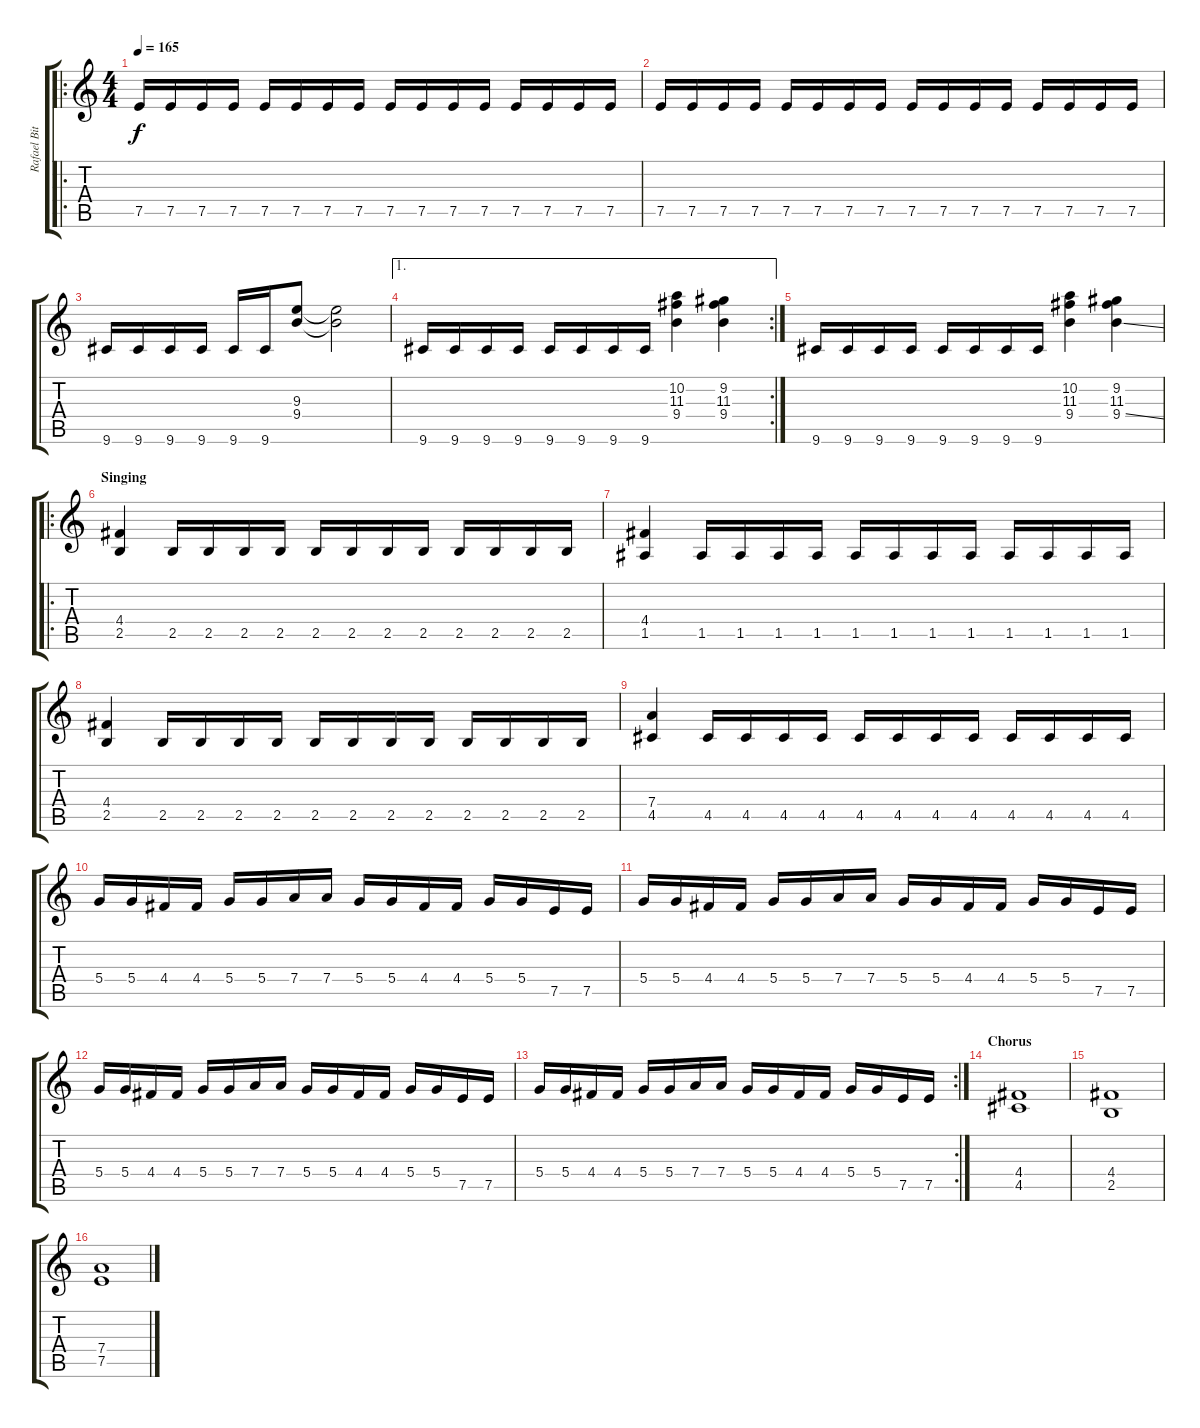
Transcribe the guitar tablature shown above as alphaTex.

\track ("Rafael Bittencourt" "Rafael Bit") {instrument distortionguitar}
\staff {score tabs}
\tuning (E4 B3 G3 D3 A2 E2) {hide}
\ro
\ts (4 4)
\tempo 165
\clef g2
\ks c
7.5.16{dy f} 7.5.16 7.5.16 7.5.16 7.5.16 7.5.16 7.5.16 7.5.16 7.5.16 7.5.16 7.5.16 7.5.16 7.5.16 7.5.16 7.5.16 7.5.16 |
7.5.16 7.5.16 7.5.16 7.5.16 7.5.16 7.5.16 7.5.16 7.5.16 7.5.16 7.5.16 7.5.16 7.5.16 7.5.16 7.5.16 7.5.16 7.5.16 |
9.6.16 9.6.16 9.6.16 9.6.16 9.6.16 9.6.16 (9.3 9.4).8 (9.3{t} 9.4{t}).2 |
\ae 1
\rc 2
9.6.16 9.6.16 9.6.16 9.6.16 9.6.16 9.6.16 9.6.16 9.6.16 (10.2 11.3 9.4).4 (9.2 11.3 9.4).4 |
9.6.16 9.6.16 9.6.16 9.6.16 9.6.16 9.6.16 9.6.16 9.6.16 (10.2 11.3 9.4).4 (9.2 11.3 9.4{ss}).4 |
\ro
\section ("" "Singing")
(4.4 2.5).4 2.5.16 2.5.16 2.5.16 2.5.16 2.5.16 2.5.16 2.5.16 2.5.16 2.5.16 2.5.16 2.5.16 2.5.16 |
(4.4 1.5).4 1.5.16 1.5.16 1.5.16 1.5.16 1.5.16 1.5.16 1.5.16 1.5.16 1.5.16 1.5.16 1.5.16 1.5.16 |
(4.4 2.5).4 2.5.16 2.5.16 2.5.16 2.5.16 2.5.16 2.5.16 2.5.16 2.5.16 2.5.16 2.5.16 2.5.16 2.5.16 |
(7.4 4.5).4 4.5.16 4.5.16 4.5.16 4.5.16 4.5.16 4.5.16 4.5.16 4.5.16 4.5.16 4.5.16 4.5.16 4.5.16 |
5.4.16 5.4.16 4.4.16 4.4.16 5.4.16 5.4.16 7.4.16 7.4.16 5.4.16 5.4.16 4.4.16 4.4.16 5.4.16 5.4.16 7.5.16 7.5.16 |
5.4.16 5.4.16 4.4.16 4.4.16 5.4.16 5.4.16 7.4.16 7.4.16 5.4.16 5.4.16 4.4.16 4.4.16 5.4.16 5.4.16 7.5.16 7.5.16 |
5.4.16 5.4.16 4.4.16 4.4.16 5.4.16 5.4.16 7.4.16 7.4.16 5.4.16 5.4.16 4.4.16 4.4.16 5.4.16 5.4.16 7.5.16 7.5.16 |
\rc 2
5.4.16 5.4.16 4.4.16 4.4.16 5.4.16 5.4.16 7.4.16 7.4.16 5.4.16 5.4.16 4.4.16 4.4.16 5.4.16 5.4.16 7.5.16 7.5.16 |
\section ("" "Chorus")
(4.4 4.5).1 |
(4.4 2.5).1 |
(7.4 7.5).1
